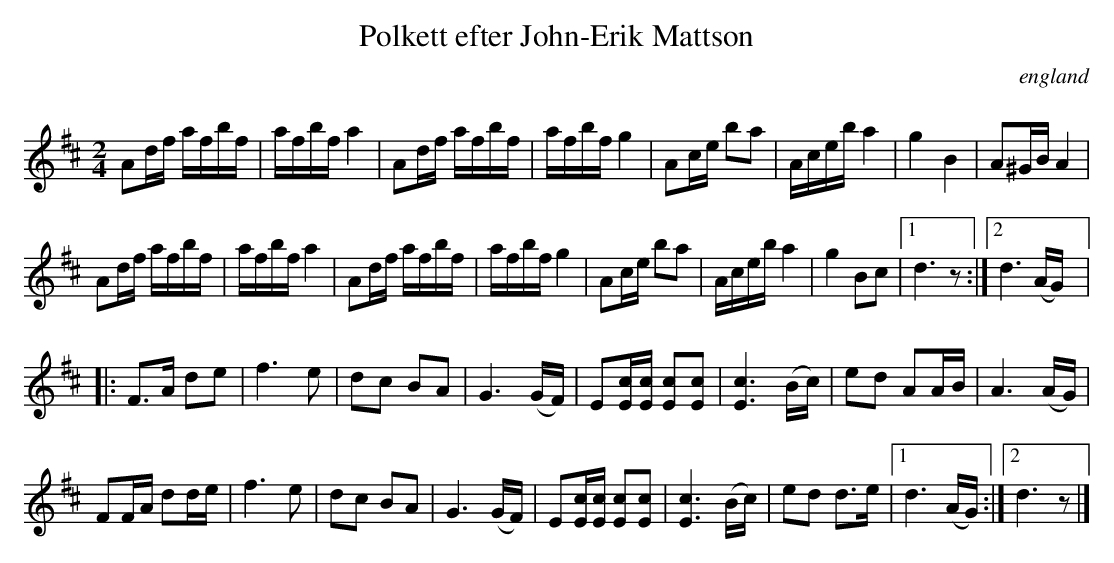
X:1
T:Polkett efter John-Erik Mattson
O:england
Q:124
M:2/4
L:1/16
K:D
A2df afbf | afbf a4 | A2df afbf | afbf g4 | \
A2ce b2a2 | Aceb a4 | g4 B4 | A2^GB A4|
A2df afbf | afbf a4 | A2df afbf | afbf g4 | \
A2ce b2a2 | Aceb a4 | g4 B2c2 \
|1 d6 z2 :|2 d6 (AG) |:
F3A d2e2 | f6 e2 | d2c2 B2A2 | G6 (GF) | \
E2[Ec][Ec] [E2c2][E2c2] | [E6c6] (Bc) | \
e2d2 A2AB | A6 (AG) |
F2FA d2de | f6 e2 | d2c2 B2A2 | G6 (GF) | \
E2[Ec][Ec] [E2c2][E2c2] | [E6c6] (Bc) | \
e2d2 d3e |1 d6 (AG) :|2 d6 z2 |]
